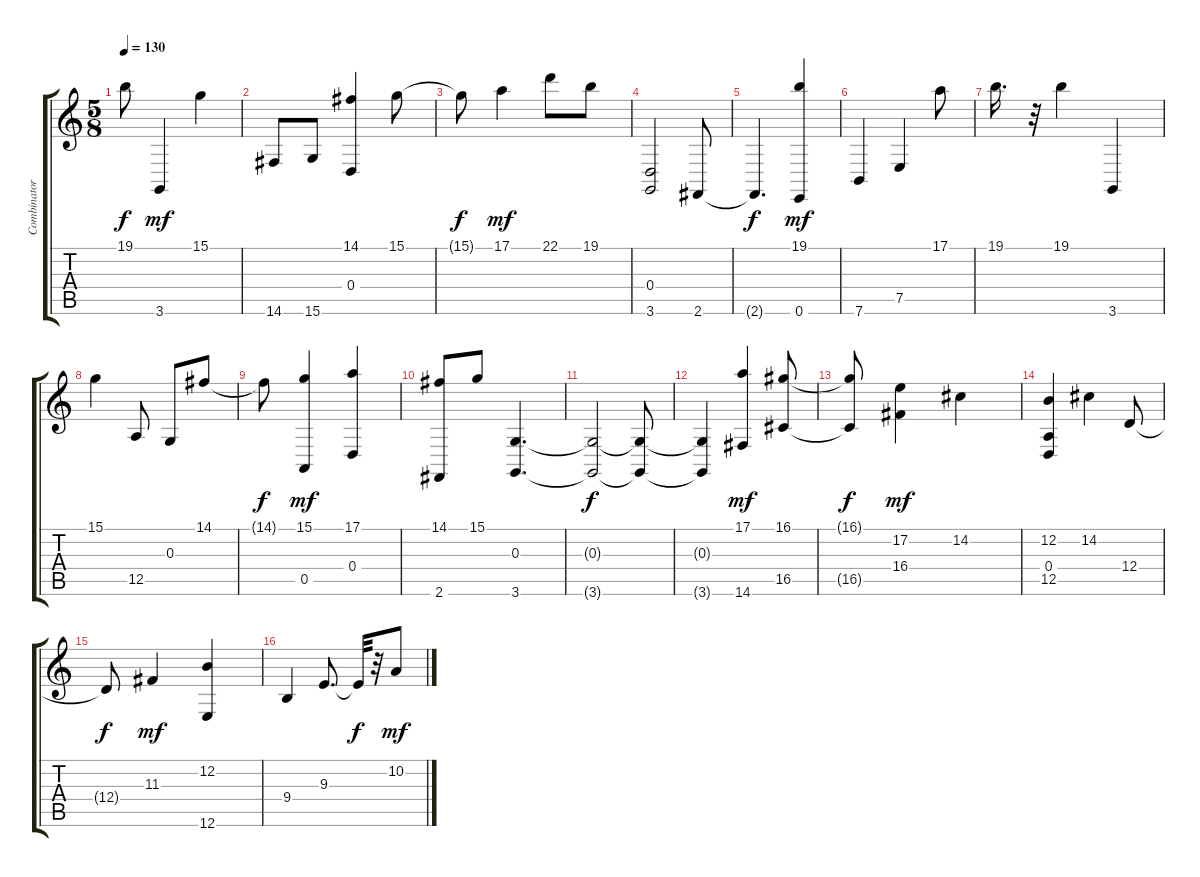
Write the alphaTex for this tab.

\track ("Combinator 1" "Combinator") {instrument acousticgrandpiano}
\staff {score tabs}
\tuning (E4 B3 G3 D3 A2 E2) {hide}
\ts (5 8)
\tempo 130
\clef g2
\ks c
19.1{t}.8{dy f} 3.6.4{dy mf} 15.1.4 |
14.6.8 15.6.8 (14.1 0.4).4 15.1.8 |
15.1{t}.8{dy f} 17.1.4{dy mf} 22.1.8 19.1.8 |
(0.4 3.6).2 2.6.8 |
2.6{t}.4{d dy f} (19.1 0.6).4{dy mf} |
7.6.4 7.5.4 17.1.8 |
19.1.16{d} r.32 19.1.4 3.6.4 |
15.1.4 12.5.8 0.3.8 14.1.8 |
14.1{t}.8{dy f} (15.1 0.5).4{dy mf} (17.1 0.4).4 |
(14.1 2.6).8 15.1.8 (0.3 3.6).4{d} |
(0.3{t} 3.6{t}).2{dy f} (0.3{t} 3.6{t}).8 |
(0.3{t} 3.6{t}).4 (17.1 14.6).4{dy mf} (16.1 16.5).8 |
(16.1{t} 16.5{t}).8{dy f} (17.2 16.4).4{dy mf} 14.2.4 |
(12.2 0.4 12.5).4 14.2.4 12.4.8 |
12.4{t}.8{dy f} 11.3.4{dy mf} (12.2 12.6).4 |
9.4.4 9.3.8{d} 9.3{t}.32{dy f} r.32 10.2.8{dy mf}
